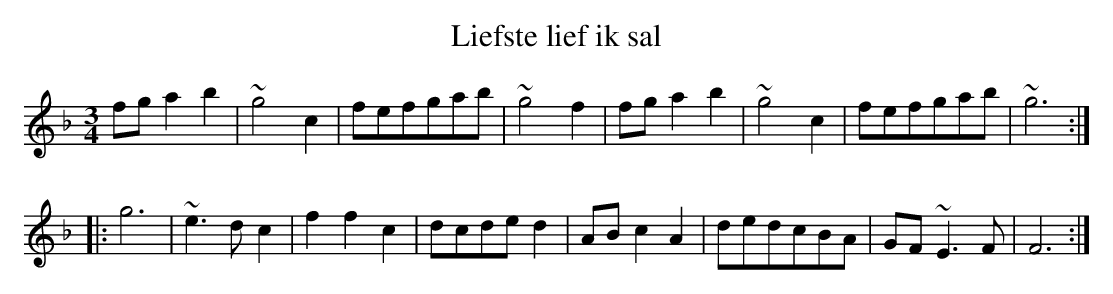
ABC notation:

X:1
T:Liefste lief ik sal
M:3/4
K:Fmaj
fga2b2|~g4c2|fefgab|~g4f2|fga2b2|~g4c2|fefgab|~g6:|
|:g6|~e3dc2|f2f2c2|dcded2|ABc2A2|dedcBA|GF~E3F|F6:|
